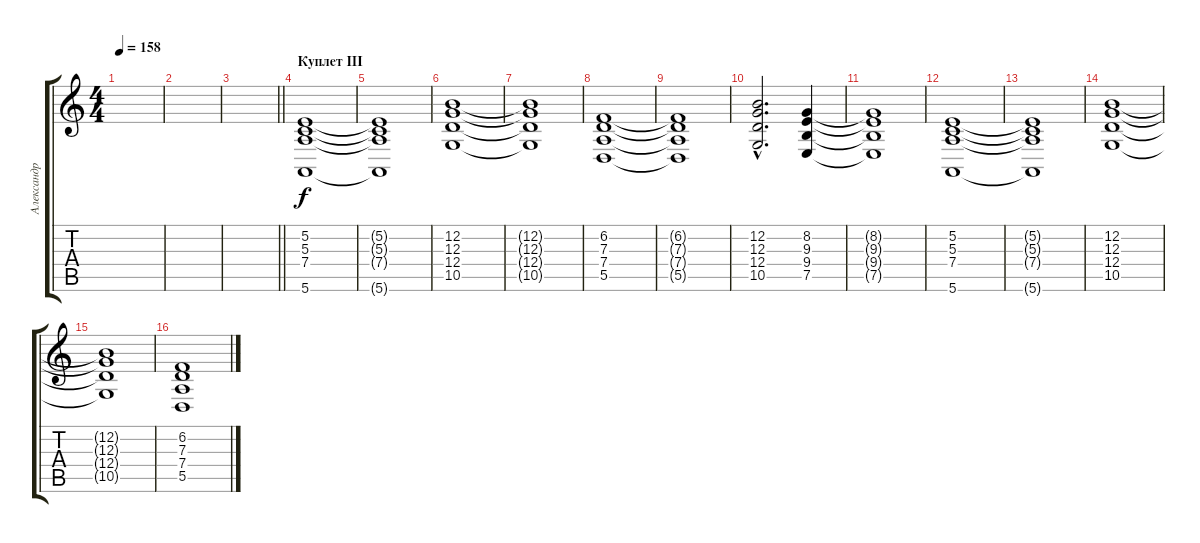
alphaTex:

\track ("Александр \"Wish\" Андрюхин" "Александр ") {instrument stringensemble2}
\staff {score tabs}
\tuning (E4 B3 G3 D3 A2 E2) {hide}
\ts (4 4)
\tempo 158
\clef g2
\ks c
|
|
\barLineRight lightlight
|
\section ("" "Куплет III")
(5.2 5.3 7.4 5.6).1{dy f} |
(5.2{t} 5.3{t} 7.4{t} 5.6{t}).1 |
(12.2 12.3 12.4 10.5).1 |
(12.2{t} 12.3{t} 12.4{t} 10.5{t}).1 |
(6.2 7.3 7.4 5.5).1 |
(6.2{t} 7.3{t} 7.4{t} 5.5{t}).1 |
(12.2{hac} 12.3{hac} 12.4{hac} 10.5{hac}).2{d} (8.2 9.3 9.4 7.5).4 |
(8.2{t} 9.3{t} 9.4{t} 7.5{t}).1 |
(5.2 5.3 7.4 5.6).1 |
(5.2{t} 5.3{t} 7.4{t} 5.6{t}).1 |
(12.2 12.3 12.4 10.5).1 |
(12.2{t} 12.3{t} 12.4{t} 10.5{t}).1 |
(6.2 7.3 7.4 5.5).1
